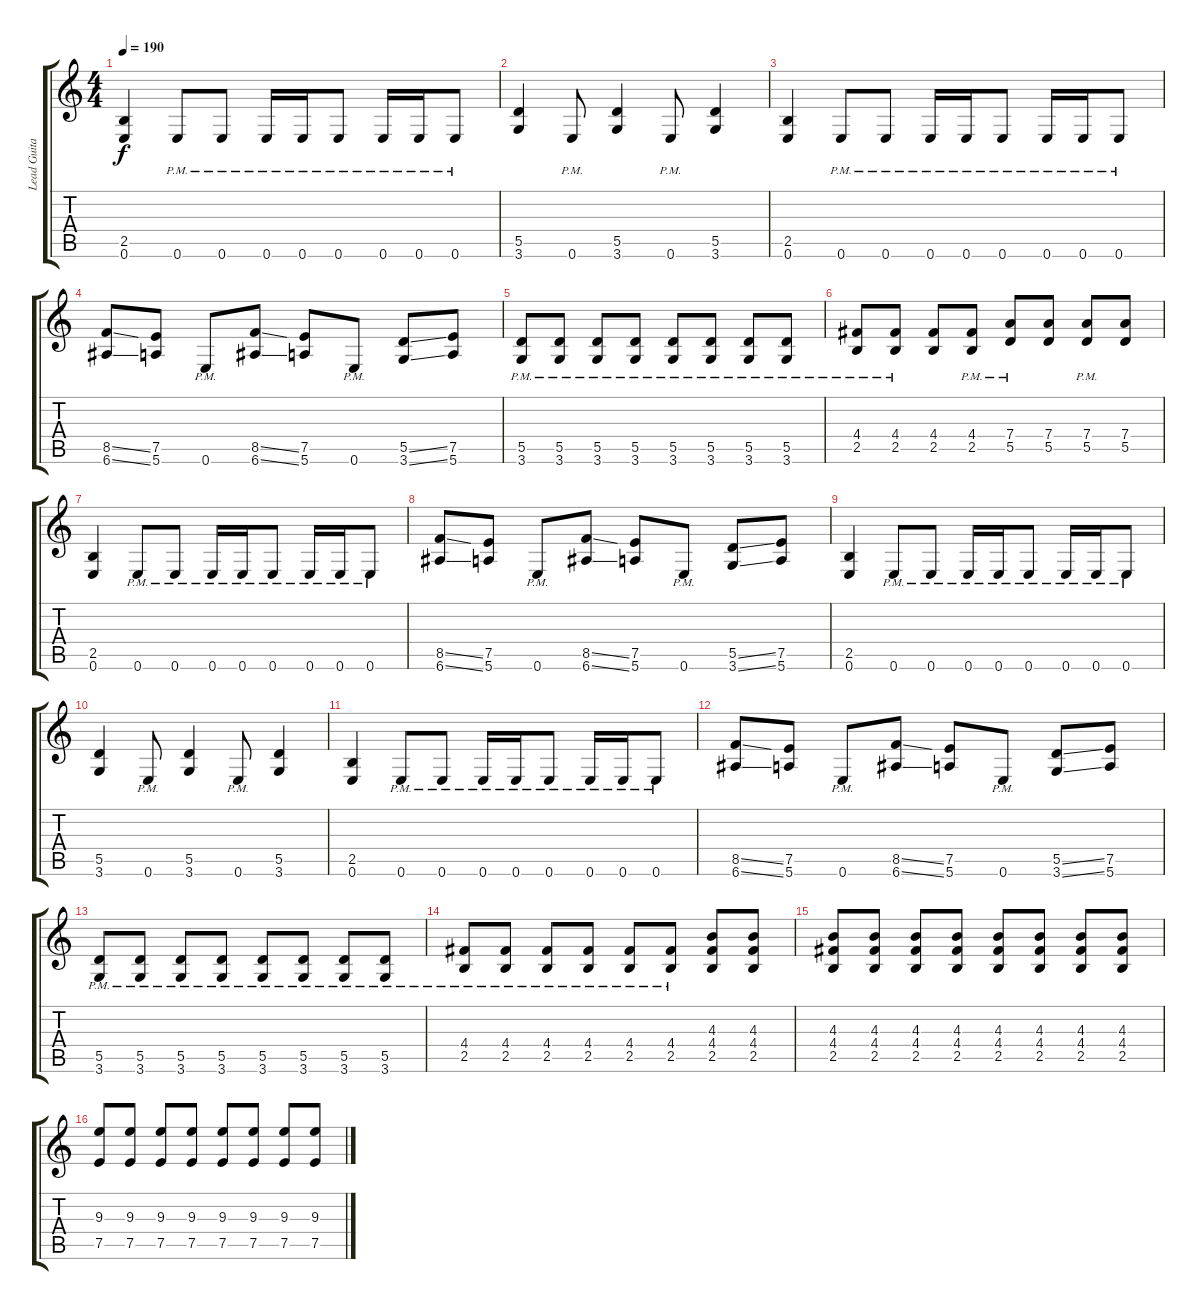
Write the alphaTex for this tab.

\track ("Lead Guitar  " "Lead Guita") {instrument overdrivenguitar}
\staff {score tabs}
\tuning (E4 B3 G3 D3 A2 E2) {hide}
\ts (4 4)
\tempo 190
\clef g2
\ks c
(2.5 0.6).4{dy f} 0.6{pm}.8 0.6{pm}.8 0.6{pm}.16 0.6{pm}.16 0.6{pm}.8 0.6{pm}.16 0.6{pm}.16 0.6{pm}.8 |
(5.5 3.6).4 0.6{pm}.8 (5.5 3.6).4 0.6{pm}.8 (5.5 3.6).4 |
(2.5 0.6).4 0.6{pm}.8 0.6{pm}.8 0.6{pm}.16 0.6{pm}.16 0.6{pm}.8 0.6{pm}.16 0.6{pm}.16 0.6{pm}.8 |
(8.5{ss} 6.6{ss}).8 (7.5 5.6).8 0.6{pm}.8 (8.5{ss} 6.6{ss}).8 (7.5 5.6).8 0.6{pm}.8 (5.5{ss} 3.6{ss}).8 (7.5 5.6).8 |
(5.5{pm} 3.6{pm}).8 (5.5{pm} 3.6{pm}).8 (5.5{pm} 3.6{pm}).8 (5.5{pm} 3.6{pm}).8 (5.5{pm} 3.6{pm}).8 (5.5{pm} 3.6{pm}).8 (5.5{pm} 3.6{pm}).8 (5.5{pm} 3.6{pm}).8 |
(4.4{pm} 2.5{pm}).8 (4.4{pm} 2.5{pm}).8 (4.4 2.5).8 (4.4{pm} 2.5{pm}).8 (7.4{pm} 5.5{pm}).8 (7.4 5.5).8 (7.4{pm} 5.5{pm}).8 (7.4 5.5).8 |
(2.5 0.6).4 0.6{pm}.8 0.6{pm}.8 0.6{pm}.16 0.6{pm}.16 0.6{pm}.8 0.6{pm}.16 0.6{pm}.16 0.6{pm}.8 |
(8.5{ss} 6.6{ss}).8 (7.5 5.6).8 0.6{pm}.8 (8.5{ss} 6.6{ss}).8 (7.5 5.6).8 0.6{pm}.8 (5.5{ss} 3.6{ss}).8 (7.5 5.6).8 |
(2.5 0.6).4 0.6{pm}.8 0.6{pm}.8 0.6{pm}.16 0.6{pm}.16 0.6{pm}.8 0.6{pm}.16 0.6{pm}.16 0.6{pm}.8 |
(5.5 3.6).4 0.6{pm}.8 (5.5 3.6).4 0.6{pm}.8 (5.5 3.6).4 |
(2.5 0.6).4 0.6{pm}.8 0.6{pm}.8 0.6{pm}.16 0.6{pm}.16 0.6{pm}.8 0.6{pm}.16 0.6{pm}.16 0.6{pm}.8 |
(8.5{ss} 6.6{ss}).8 (7.5 5.6).8 0.6{pm}.8 (8.5{ss} 6.6{ss}).8 (7.5 5.6).8 0.6{pm}.8 (5.5{ss} 3.6{ss}).8 (7.5 5.6).8 |
(5.5{pm} 3.6{pm}).8 (5.5{pm} 3.6{pm}).8 (5.5{pm} 3.6{pm}).8 (5.5{pm} 3.6{pm}).8 (5.5{pm} 3.6{pm}).8 (5.5{pm} 3.6{pm}).8 (5.5{pm} 3.6{pm}).8 (5.5{pm} 3.6{pm}).8 |
(4.4{pm} 2.5{pm}).8 (4.4{pm} 2.5{pm}).8 (4.4{pm} 2.5{pm}).8 (4.4{pm} 2.5{pm}).8 (4.4{pm} 2.5{pm}).8 (4.4{pm} 2.5{pm}).8 (4.3 4.4 2.5).8 (4.3 4.4 2.5).8 |
(4.3 4.4 2.5).8 (4.3 4.4 2.5).8 (4.3 4.4 2.5).8 (4.3 4.4 2.5).8 (4.3 4.4 2.5).8 (4.3 4.4 2.5).8 (4.3 4.4 2.5).8 (4.3 4.4 2.5).8 |
(9.3 7.5).8 (9.3 7.5).8 (9.3 7.5).8 (9.3 7.5).8 (9.3 7.5).8 (9.3 7.5).8 (9.3 7.5).8 (9.3 7.5).8
